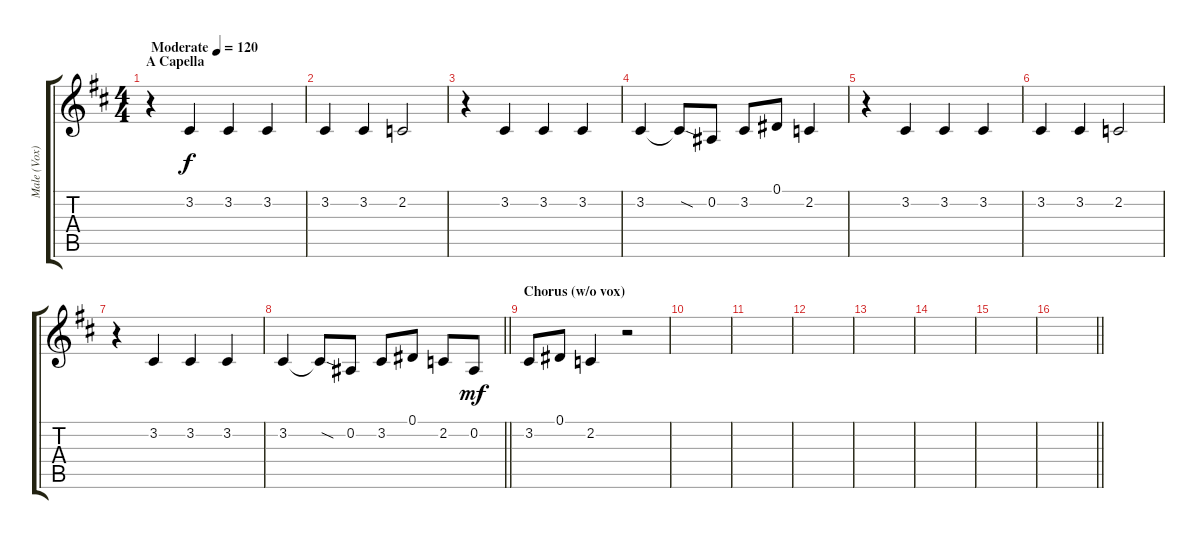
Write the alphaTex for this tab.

\track ("Male (Vox)" "Male (Vox)") {instrument choiraahs}
\staff {score tabs}
\tuning (Eb4 Bb3 Gb3 Db3 Ab2 Eb2) {hide}
\ts (4 4)
\section ("" "A Capella")
\tempo (120 "Moderate")
\clef g2
\ks bminor
r.4{dy f instrument choiraahs} 3.2.4 3.2.4 3.2.4 |
3.2.4 3.2.4 2.2.2 |
r.4 3.2.4 3.2.4 3.2.4 |
3.2.4 3.2{sod t}.8 0.2.8 3.2.8 0.1.8 2.2.4 |
r.4 3.2.4 3.2.4 3.2.4 |
3.2.4 3.2.4 2.2.2 |
r.4 3.2.4 3.2.4 3.2.4 |
\barLineRight lightlight
3.2.4 3.2{sod t}.8 0.2.8 3.2.8 0.1.8 2.2.8 0.2.8{dy mf} |
\section ("" "Chorus (w/o vox)")
3.2.8 0.1.8 2.2.4 r.2 |
|
|
|
|
|
|
\barLineRight lightlight
